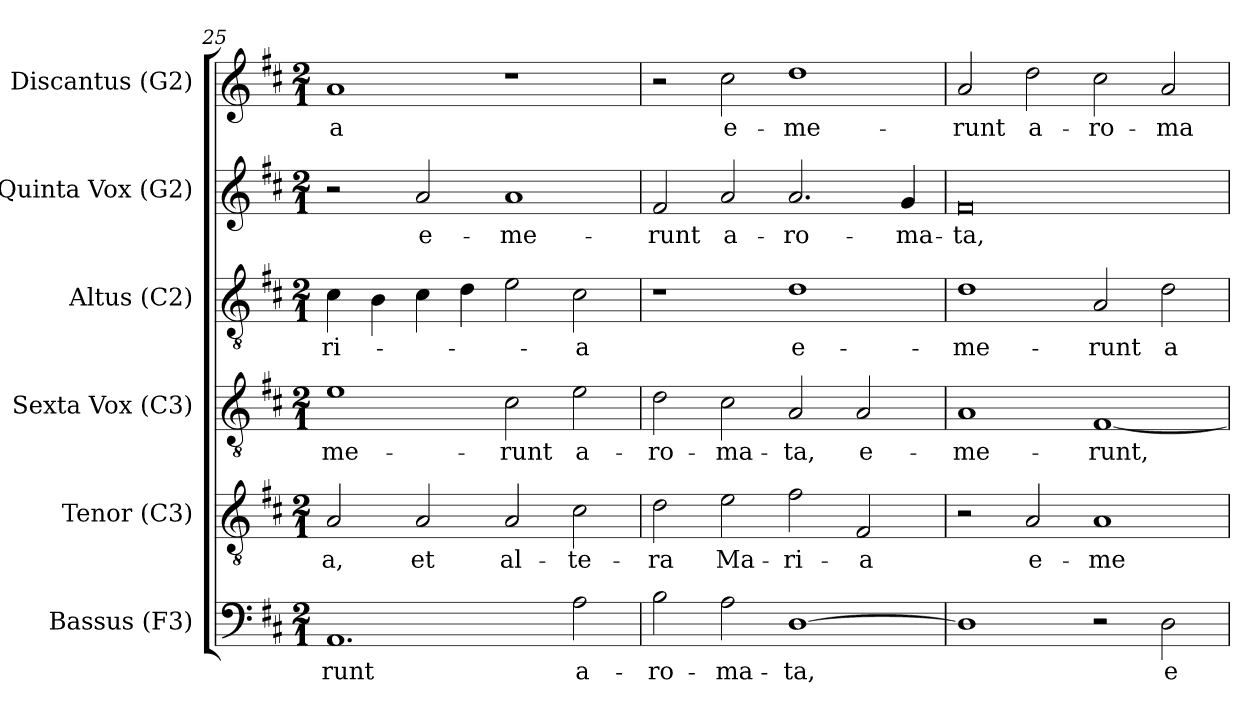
**kern	**text	**kern	**text	**kern	**text	**kern	**text	**kern	**text	**kern	**text
*part6	*part6	*part5	*part5	*part4	*part4	*part3	*part3	*part2	*part2	*part1	*part1
*staff6	*staff6	*staff5	*staff5	*staff4	*staff4	*staff3	*staff3	*staff2	*staff2	*staff1	*staff1
*I"Bassus (F3)	*	*I"Tenor (C3)	*	*I"Sexta Vox (C3)	*	*I"Altus (C2)	*	*I"Quinta Vox (G2)	*	*I"Discantus (G2)	*
*	*	*I'T	*	*I'SV	*	*	*	*I'QV	*	*	*
*clefF4	*	*clefGv2	*	*clefGv2	*	*clefGv2	*	*clefG2	*	*clefG2	*
*	*	*	*	*	*	*ITrd7c12	*	*	*	*	*
*k[f#c#]	*	*k[f#c#]	*	*k[f#c#]	*	*k[f#c#]	*	*k[f#c#]	*	*k[f#c#]	*
*D:	*	*D:	*	*D:	*	*D:	*	*D:	*	*D:	*
*M2/1	*	*M2/1	*	*M2/1	*	*M2/1	*	*M2/1	*	*M2/1	*
=25	=25	=25	=25	=25	=25	=25	=25	=25	=25	=25	=25
!	!LO:LY:b:color=#000000	!	!	!	!	!	!	!	!	!	!
!	!	!	!LO:LY:b:color=#000000	!	!	!	!	!	!	!	!
!	!	!	!	!	!LO:LY:b:color=#000000	!	!	!	!	!	!
!	!	!	!	!	!	!	!LO:LY:b:color=#000000	!	!	!	!
!	!	!	!	!	!	!	!	!	!	!	!LO:LY:b:color=#000000
1.AAi	-runt	2Ai/	-a,	1ei	-me-	4C#i\	-ri-	2r	.	1ai	-a
.	.	.	.	.	.	4BBi\	.	.	.	.	.
!	!	!	!LO:LY:b:color=#000000	!	!	!	!	!	!	!	!
!	!	!	!	!	!	!	!	!	!LO:LY:b:color=#000000	!	!
.	.	2Ai/	et	.	.	4C#i\	.	2ai/	e-	.	.
.	.	.	.	.	.	4Di\	.	.	.	.	.
!	!	!	!LO:LY:b:color=#000000	!	!	!	!	!	!	!	!
!	!	!	!	!	!LO:LY:b:color=#000000	!	!	!	!	!	!
!	!	!	!	!	!	!	!	!	!LO:LY:b:color=#000000	!	!
.	.	2Ai/	al-	2c#i\	-runt	2Ei\	.	1ai	-me-	1r	.
!	!LO:LY:b:color=#000000	!	!	!	!	!	!	!	!	!	!
!	!	!	!LO:LY:b:color=#000000	!	!	!	!	!	!	!	!
!	!	!	!	!	!LO:LY:b:color=#000000	!	!	!	!	!	!
!	!	!	!	!	!	!	!LO:LY:b:color=#000000	!	!	!	!
2Ai\	a-	2c#i\	-te-	2ei\	a-	2C#i\	-a	.	.	.	.
=26	=26	=26	=26	=26	=26	=26	=26	=26	=26	=26	=26
!	!LO:LY:b:color=#000000	!	!	!	!	!	!	!	!	!	!
!	!	!	!LO:LY:b:color=#000000	!	!	!	!	!	!	!	!
!	!	!	!	!	!LO:LY:b:color=#000000	!	!	!	!	!	!
!	!	!	!	!	!	!	!	!	!LO:LY:b:color=#000000	!	!
2Bi\	-ro-	2di\	-ra	2di\	-ro-	1r	.	2f#i/	-runt	2r	.
!	!LO:LY:b:color=#000000	!	!	!	!	!	!	!	!	!	!
!	!	!	!LO:LY:b:color=#000000	!	!	!	!	!	!	!	!
!	!	!	!	!	!LO:LY:b:color=#000000	!	!	!	!	!	!
!	!	!	!	!	!	!	!	!	!LO:LY:b:color=#000000	!	!
!	!	!	!	!	!	!	!	!	!	!	!LO:LY:b:color=#000000
2Ai\	-ma-	2ei\	Ma-	2c#i\	-ma-	.	.	2ai/	a-	2cc#i\	e-
!	!LO:LY:b:color=#000000	!	!	!	!	!	!	!	!	!	!
!	!	!	!LO:LY:b:color=#000000	!	!	!	!	!	!	!	!
!	!	!	!	!	!LO:LY:b:color=#000000	!	!	!	!	!	!
!	!	!	!	!	!	!	!LO:LY:b:color=#000000	!	!	!	!
!	!	!	!	!	!	!	!	!	!LO:LY:b:color=#000000	!	!
!	!	!	!	!	!	!	!	!	!	!	!LO:LY:b:color=#000000
[1Di	-ta,	2f#i\	-ri-	2Ai/	-ta,	1Di	e-	2.ai/	-ro-	1ddi	-me-
!	!	!	!LO:LY:b:color=#000000	!	!	!	!	!	!	!	!
!	!	!	!	!	!LO:LY:b:color=#000000	!	!	!	!	!	!
.	.	2F#i/	-a	2Ai/	e-	.	.	.	.	.	.
!	!	!	!	!	!	!	!	!	!LO:LY:b:color=#000000	!	!
.	.	.	.	.	.	.	.	4gi/	-ma-	.	.
=27	=27	=27	=27	=27	=27	=27	=27	=27	=27	=27	=27
!	!	!	!	!	!LO:LY:b:color=#000000	!	!	!	!	!	!
!	!	!	!	!	!	!	!LO:LY:b:color=#000000	!	!	!	!
!	!	!	!	!	!	!	!	!	!LO:LY:b:color=#000000	!	!
!	!	!	!	!	!	!	!	!	!	!	!LO:LY:b:color=#000000
1Di]	.	2r	.	1Ai	-me-	1Di	-me-	0f#i	-ta,	2ai/	-runt
!	!	!	!LO:LY:b:color=#000000	!	!	!	!	!	!	!	!
!	!	!	!	!	!	!	!	!	!	!	!LO:LY:b:color=#000000
.	.	2Ai/	e-	.	.	.	.	.	.	2ddi\	a-
!	!	!	!LO:LY:b:color=#000000	!	!	!	!	!	!	!	!
!	!	!	!	!	!LO:LY:b:color=#000000	!	!	!	!	!	!
!	!	!	!	!	!	!	!LO:LY:b:color=#000000	!	!	!	!
!	!	!	!	!	!	!	!	!	!	!	!LO:LY:b:color=#000000
2r	.	1Ai	-me-	[1F#i	-runt,	2AAi/	-runt	.	.	2cc#i\	-ro-
!	!LO:LY:b:color=#000000	!	!	!	!	!	!	!	!	!	!
!	!	!	!	!	!	!	!LO:LY:b:color=#000000	!	!	!	!
!	!	!	!	!	!	!	!	!	!	!	!LO:LY:b:color=#000000
2Di\	e-	.	.	.	.	2Di\	a-	.	.	2ai/	-ma-
=	=	=	=	=	=	=	=	=	=	=	=
*-	*-	*-	*-	*-	*-	*-	*-	*-	*-	*-	*-
